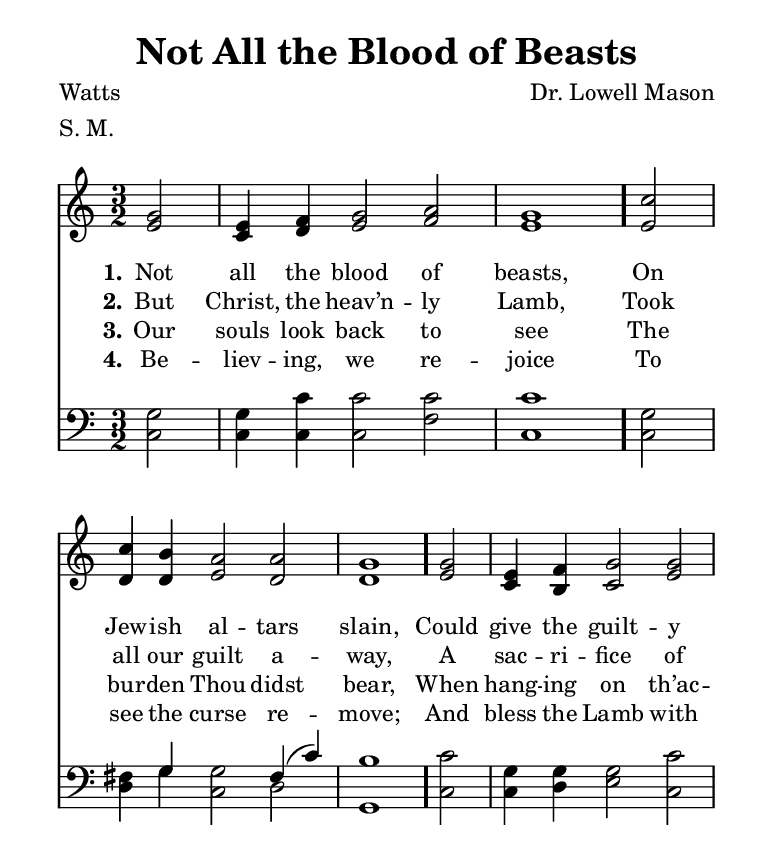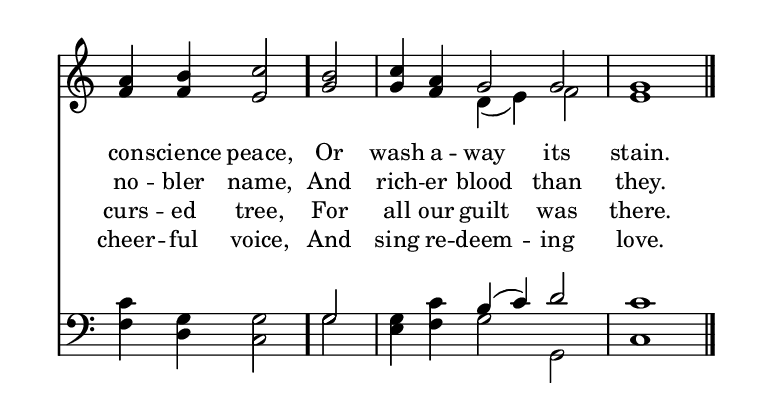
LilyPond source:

\include "common/global.ily"
\paper {
  \include "common/paper.ily"
  ragged-bottom = ##t
}

\header{
  hymnnumber = "254"
  title = "Not All the Blood of Beasts"
  tunename = "Boylston"
  meter = "S. M."
  poet = "Watts"
  composer = "Dr. Lowell Mason"
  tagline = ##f
}

global = {
  \include "common/overrides.ily"
  \override Staff.TimeSignature.style = #'numbered
  \time 3/2
  \override Score.MetronomeMark.transparent = ##t % hide all fermata changes too
  \tempo 4=100
  \key c \major
  \partial 2
  \autoBeamOff
}

notesSoprano = {
\global
\relative c'' {

  g2 | e4 f g2 a | g1
  c2 | c4 b a2 a | g1 \eogbreak
  g2 | e4 f g2 g | a4 b c2
  b2 | c4 a g2 g | g1 \eogbreak

  \bar "|."

}
}

notesAlto = {
\global
\relative e' {

  e2 | c4 d e2 f | e1
  e2 | d4 d e2 d | d1
  e2 | c4 b c2 e | f4 f e2
  g2 | g4 f d( e) f2 | e1

}
}

notesTenor = {
\global
\relative a {

  g2 | g4 c c2 c | c1
  g2 | fis4 g g2 fis4( c') | b1
  c2 | g4 g g2 c | c4 g g2
  g2 | g4 c4 b( c) d2 | c1

}
}

notesBass = {
\global
\relative f {

  c2 | c4 c c2 f | c1
  c2 d4 g c,2 d | g,1
  c2 | c4 d e2 c | f4 d c2
  g'2 | e4 f g2 g, | c1

}
}

wordsA = \lyricmode {
\set stanza = "1."

Not all the blood of beasts, \bar "."
On Jew -- ish al -- tars slain, \bar "."
Could give the guilt -- y con -- science peace, \bar "."
Or wash a -- way its stain. \bar "."

}

wordsB = \lyricmode {
\set stanza = "2."

But Christ, the heav’n -- ly Lamb,
Took all our guilt a -- way,
A sac -- ri -- fice of no -- bler name,
And rich -- er blood than they.

}

wordsC = \lyricmode {
\set stanza = "3."

Our souls look back to see
The bur -- den Thou didst bear,
When hang -- ing on th’ac -- curs -- ed tree,
For all our guilt was there.

}

wordsD = \lyricmode {
\set stanza = "4."

Be -- liev -- ing, we re -- joice
To see the curse re -- move;
And bless the Lamb with cheer -- ful voice,
And sing re -- deem -- ing love.

}

\score {
  \context ChoirStaff <<
    \context Staff = upper <<
      \set Staff.autoBeaming = ##f
      \set ChoirStaff.systemStartDelimiter = #'SystemStartBar
      \set ChoirStaff.printPartCombineTexts = ##f
      \partcombine #'(2 . 9) \notesSoprano \notesAlto
      \context NullVoice = sopranos { \voiceOne << \notesSoprano >> }
      \context NullVoice = altos { \voiceTwo << \notesAlto >> }
      \context Lyrics = one   \lyricsto sopranos \wordsA
      \context Lyrics = two   \lyricsto sopranos \wordsB
      \context Lyrics = three \lyricsto sopranos \wordsC
      \context Lyrics = four  \lyricsto sopranos \wordsD
    >>
    \context Staff = men <<
      \set Staff.autoBeaming = ##f
      \clef bass
      \set ChoirStaff.printPartCombineTexts = ##f
      \partcombine #'(2 . 9) \notesTenor \notesBass
      \context NullVoice = tenors { \voiceOne << \notesTenor >> }
      \context NullVoice = basses { \voiceTwo << \notesBass >> }
    >>
  >>
  \layout {
    \include "common/layout.ily"
  }
  \midi{
    \include "common/midi.ily"
  }
}

\version "2.19.49"  % necessary for upgrading to future LilyPond versions.

% vi:set et ts=2 sw=2 ai nocindent syntax=lilypond:
